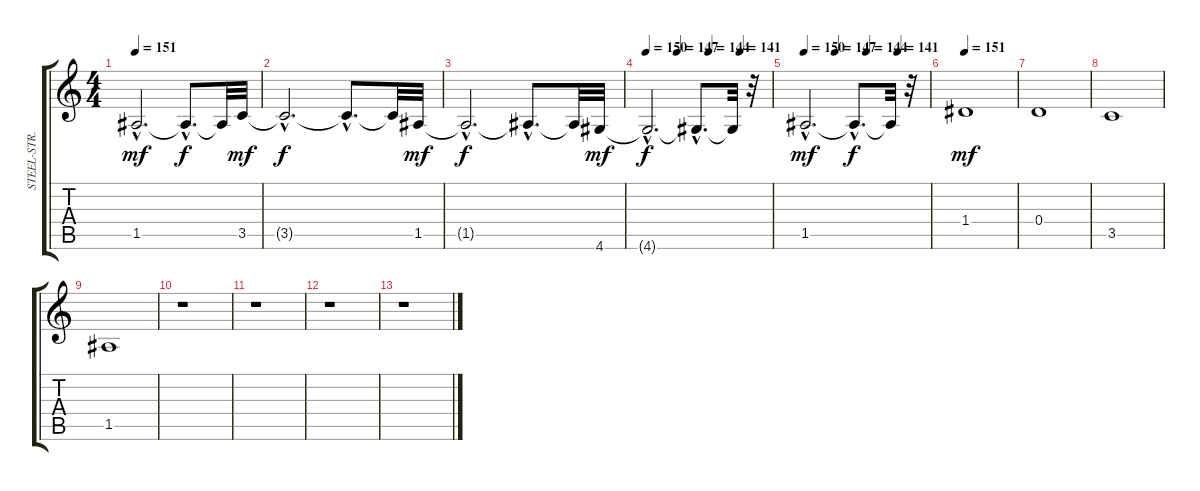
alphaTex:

\track ("STEEL-STR.GT. THUMB " "STEEL-STR.") {instrument acousticguitarsteel}
\staff {score tabs}
\tuning (E4 B3 G3 D3 A2 E2) {hide}
\ts (4 4)
\tempo 151
\clef g2
\ks c
1.5{hac}.2{d dy mf} 1.5{hac t}.8{d dy f} 1.5{t}.32 3.5.32{dy mf} |
3.5{hac t}.2{d dy f} 3.5{hac t}.8{d} 3.5{t}.32 1.5.32{dy mf} |
1.5{hac t}.2{d dy f} 1.5{hac t}.8{d} 1.5{t}.32 4.6.32{dy mf} |
\tempo 150
\tempo (147 0.25)
\tempo (144 0.5)
\tempo (141 0.75)
4.6{hac t}.2{d dy f} 4.6{hac t}.8{d} 4.6{t}.32 r.32 |
\tempo 150
\tempo (147 0.25)
\tempo (144 0.5)
\tempo (141 0.75)
1.5{hac}.2{d dy mf} 1.5{hac t}.8{d dy f} 1.5{t}.32 r.32 |
\tempo 151
1.4.1{dy mf} |
0.4.1 |
3.5.1 |
1.5.1 |
r.1 |
r.1 |
r.1 |
r.1
